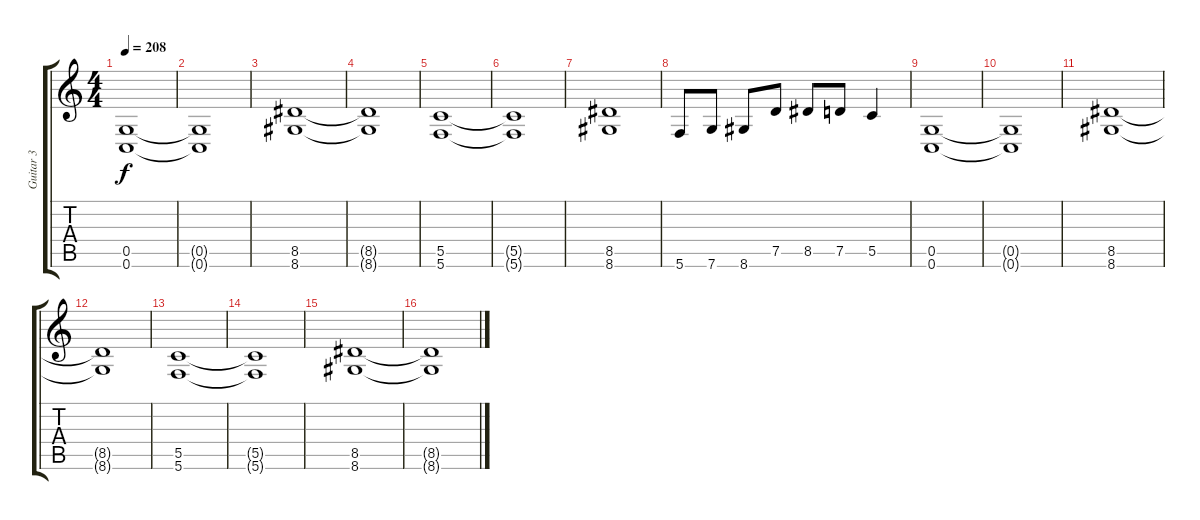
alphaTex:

\track ("Guitar 3" "Guitar 3") {instrument distortionguitar}
\staff {score tabs}
\tuning (D4 A3 F3 C3 G2 C2) {hide}
\ts (4 4)
\tempo 208
\clef g2
\ks c
(0.5 0.6).1{dy f} |
(0.5{t} 0.6{t}).1 |
(8.5 8.6).1 |
(8.5{t} 8.6{t}).1 |
(5.5 5.6).1 |
(5.5{t} 5.6{t}).1 |
(8.5 8.6).1 |
5.6.8 7.6.8 8.6.8 7.5.8 8.5.8 7.5.8 5.5.4 |
(0.5 0.6).1 |
(0.5{t} 0.6{t}).1 |
(8.5 8.6).1 |
(8.5{t} 8.6{t}).1 |
(5.5 5.6).1 |
(5.5{t} 5.6{t}).1 |
(8.5 8.6).1 |
(8.5{t} 8.6{t}).1
